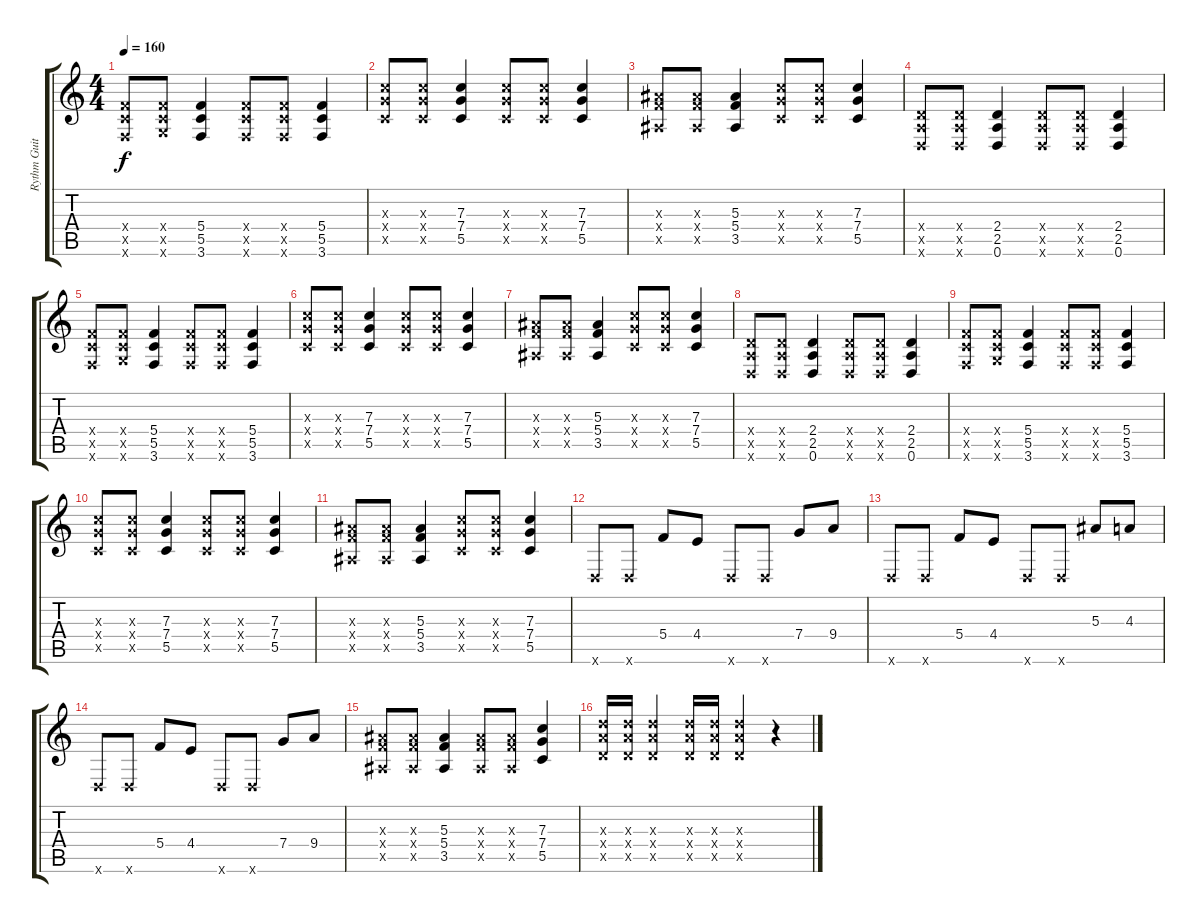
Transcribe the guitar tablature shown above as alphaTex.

\track ("Rythm Guitar" "Rythm Guit") {instrument distortionguitar}
\staff {score tabs}
\tuning (D4 A3 F3 C3 G2 D2) {hide}
\ts (4 4)
\tempo 160
\clef g2
\ks c
(5.4{x} 5.5{x} 3.6{x}).8{dy f} (5.4{x} 5.5{x} 5.6{x}).8 (5.4 5.5 3.6).4 (5.4{x} 5.5{x} 3.6{x}).8 (5.4{x} 5.5{x} 3.6{x}).8 (5.4 5.5 3.6).4 |
(7.3{x} 7.4{x} 5.5{x}).8 (7.3{x} 7.4{x} 5.5{x}).8 (7.3 7.4 5.5).4 (7.3{x} 7.4{x} 5.5{x}).8 (7.3{x} 7.4{x} 5.5{x}).8 (7.3 7.4 5.5).4 |
(5.3{x} 5.4{x} 3.5{x}).8 (5.3{x} 5.4{x} 3.5{x}).8 (5.3 5.4 3.5).4 (7.3{x} 7.4{x} 5.5{x}).8 (7.3{x} 7.4{x} 5.5{x}).8 (7.3 7.4 5.5).4 |
(2.4{x} 2.5{x} 0.6{x}).8 (2.4{x} 2.5{x} 0.6{x}).8 (2.4 2.5 0.6).4 (2.4{x} 2.5{x} 0.6{x}).8 (2.4{x} 2.5{x} 0.6{x}).8 (2.4 2.5 0.6).4 |
(5.4{x} 5.5{x} 3.6{x}).8 (5.4{x} 5.5{x} 5.6{x}).8 (5.4 5.5 3.6).4 (5.4{x} 5.5{x} 3.6{x}).8 (5.4{x} 5.5{x} 3.6{x}).8 (5.4 5.5 3.6).4 |
(7.3{x} 7.4{x} 5.5{x}).8 (7.3{x} 7.4{x} 5.5{x}).8 (7.3 7.4 5.5).4 (7.3{x} 7.4{x} 5.5{x}).8 (7.3{x} 7.4{x} 5.5{x}).8 (7.3 7.4 5.5).4 |
(5.3{x} 5.4{x} 3.5{x}).8 (5.3{x} 5.4{x} 3.5{x}).8 (5.3 5.4 3.5).4 (7.3{x} 7.4{x} 5.5{x}).8 (7.3{x} 7.4{x} 5.5{x}).8 (7.3 7.4 5.5).4 |
(2.4{x} 2.5{x} 0.6{x}).8 (2.4{x} 2.5{x} 0.6{x}).8 (2.4 2.5 0.6).4 (2.4{x} 2.5{x} 0.6{x}).8 (2.4{x} 2.5{x} 0.6{x}).8 (2.4 2.5 0.6).4 |
(5.4{x} 5.5{x} 3.6{x}).8 (5.4{x} 5.5{x} 5.6{x}).8 (5.4 5.5 3.6).4 (5.4{x} 5.5{x} 3.6{x}).8 (5.4{x} 5.5{x} 3.6{x}).8 (5.4 5.5 3.6).4 |
(7.3{x} 7.4{x} 5.5{x}).8 (7.3{x} 7.4{x} 5.5{x}).8 (7.3 7.4 5.5).4 (7.3{x} 7.4{x} 5.5{x}).8 (7.3{x} 7.4{x} 5.5{x}).8 (7.3 7.4 5.5).4 |
(5.3{x} 5.4{x} 3.5{x}).8 (5.3{x} 5.4{x} 3.5{x}).8 (5.3 5.4 3.5).4 (7.3{x} 7.4{x} 5.5{x}).8 (7.3{x} 7.4{x} 5.5{x}).8 (7.3 7.4 5.5).4 |
0.6{x}.8 0.6{x}.8 5.4.8 4.4.8 0.6{x}.8 0.6{x}.8 7.4.8 9.4.8 |
0.6{x}.8 0.6{x}.8 5.4.8 4.4.8 0.6{x}.8 0.6{x}.8 5.3.8 4.3.8 |
0.6{x}.8 0.6{x}.8 5.4.8 4.4.8 0.6{x}.8 0.6{x}.8 7.4.8 9.4.8 |
(5.3{x} 5.4{x} 3.5{x}).8 (5.3{x} 5.4{x} 3.5{x}).8 (5.3 5.4 3.5).4 (5.3{x} 5.4{x} 3.5{x}).8 (5.3{x} 5.4{x} 3.5{x}).8 (7.3 7.4 5.5).4 |
(9.3{x} 9.4{x} 7.5{x}).16 (9.3{x} 9.4{x} 7.5{x}).16 (9.3{x} 9.4{x} 7.5{x}).4 (9.3{x} 9.4{x} 7.5{x}).16 (9.3{x} 9.4{x} 7.5{x}).16 (9.3{x} 9.4{x} 7.5{x}).4 r.4
